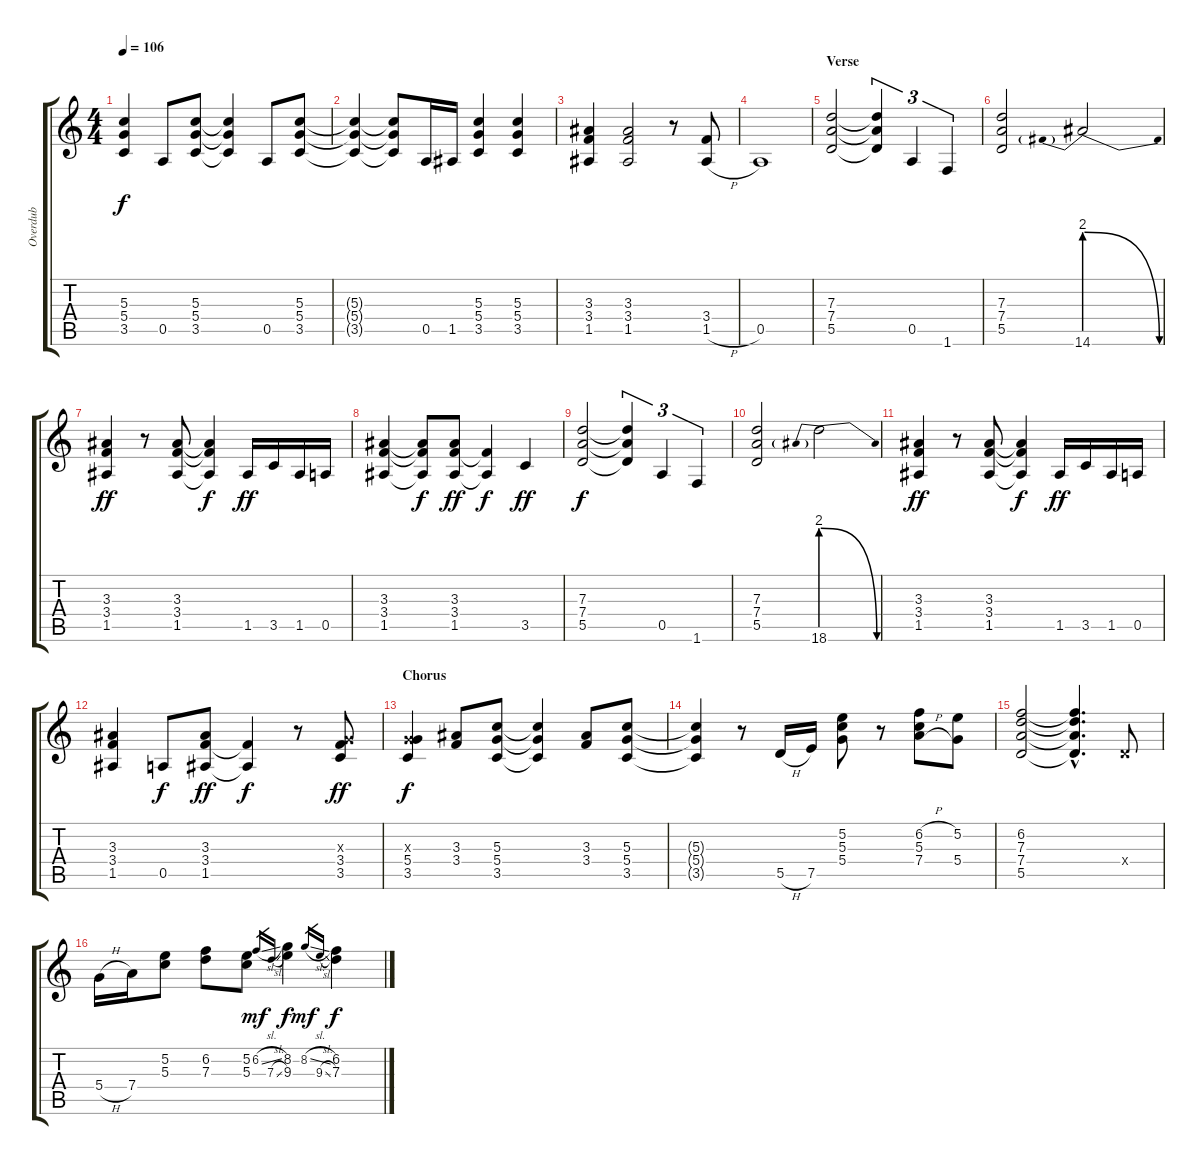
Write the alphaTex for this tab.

\track ("Overdub" "Overdub") {instrument fretlessbass}
\staff {score tabs}
\tuning (E4 B3 G3 D3 A2 E2) {hide}
\ts (4 4)
\tempo 106
\clef g2
\ks c
(5.3 5.4 3.5).4{dy f} 0.5.8 (5.3 5.4 3.5).8 (5.3{t} 5.4{t} 3.5{t}).4 0.5.8 (5.3 5.4 3.5).8 |
(5.3{t} 5.4{t} 3.5{t}).4 (5.3{t} 5.4{t} 3.5{t}).8 0.5.16 1.5.16 (5.3 5.4 3.5).4 (5.3 5.4 3.5).4 |
(3.3 3.4 1.5).4 (3.3 3.4 1.5).2 r.8 (3.4 1.5{h}).8 |
0.5.1 |
\section ("" "Verse")
(7.3 7.4 5.5).2 (7.3{t} 7.4{t} 5.5{t}).4{tu (3 2)} 0.5.4{tu (3 2)} 1.6.4{tu (3 2)} |
(7.3 7.4 5.5).2 14.6{be (prebendrelease 0 8 60 0)}.2 |
(3.3 3.4 1.5).4{dy ff} r.8 (3.3 3.4 1.5).8 (3.3{t} 3.4{t} 1.5{t}).4{dy f} 1.5.16{dy ff} 3.5.16 1.5.16 0.5.16 |
(3.3 3.4 1.5).4 (3.3{t} 3.4{t} 1.5{t}).8{dy f} (3.3 3.4 1.5).8{dy ff} (3.4{t} 1.5{t}).4{dy f} 3.5.4{dy ff} |
(7.3 7.4 5.5).2{dy f} (7.3{t} 7.4{t} 5.5{t}).4{tu (3 2)} 0.5.4{tu (3 2)} 1.6.4{tu (3 2)} |
(7.3 7.4 5.5).2 18.6{be (prebendrelease 0 8 60 0)}.2 |
(3.3 3.4 1.5).4{dy ff} r.8 (3.3 3.4 1.5).8 (3.3{t} 3.4{t} 1.5{t}).4{dy f} 1.5.16{dy ff} 3.5.16 1.5.16 0.5.16 |
(3.3 3.4 1.5).4 0.5.8{dy f} (3.3 3.4 1.5).8{dy ff} (3.4{t} 1.5{t}).4{dy f} r.8 (0.3{x} 3.4 3.5).8{dy ff} |
\section ("" "Chorus")
(0.3{x} 5.4 3.5).4{dy f} (3.3 3.4).8 (5.3 5.4 3.5).8 (5.3{t} 5.4{t} 3.5{t}).4 (3.3 3.4).8 (5.3 5.4 3.5).8 |
(5.3{t} 5.4{t} 3.5{t}).4 r.8 5.5{h}.16 7.5.16 (5.2 5.3 5.4).8 r.8 (6.2{h} 5.3 7.4{h}).8 (5.2 5.4).8 |
(6.2 7.3 7.4 5.5).2 (6.2{hac t} 7.3{hac t} 7.4{hac t} 5.5{hac t}).4{d} 0.4{x}.8 |
5.4{h}.16 7.4.16 (5.2 5.3).8 (6.2 7.3).8 (5.2 5.3).8 6.2{sl}.16{gr dy mf} 7.3{sl}.16{gr} (8.2 9.3).4{dy f} 8.2{sl}.16{gr dy mf} 9.3{sl}.16{gr} (6.2 7.3).4{dy f}
